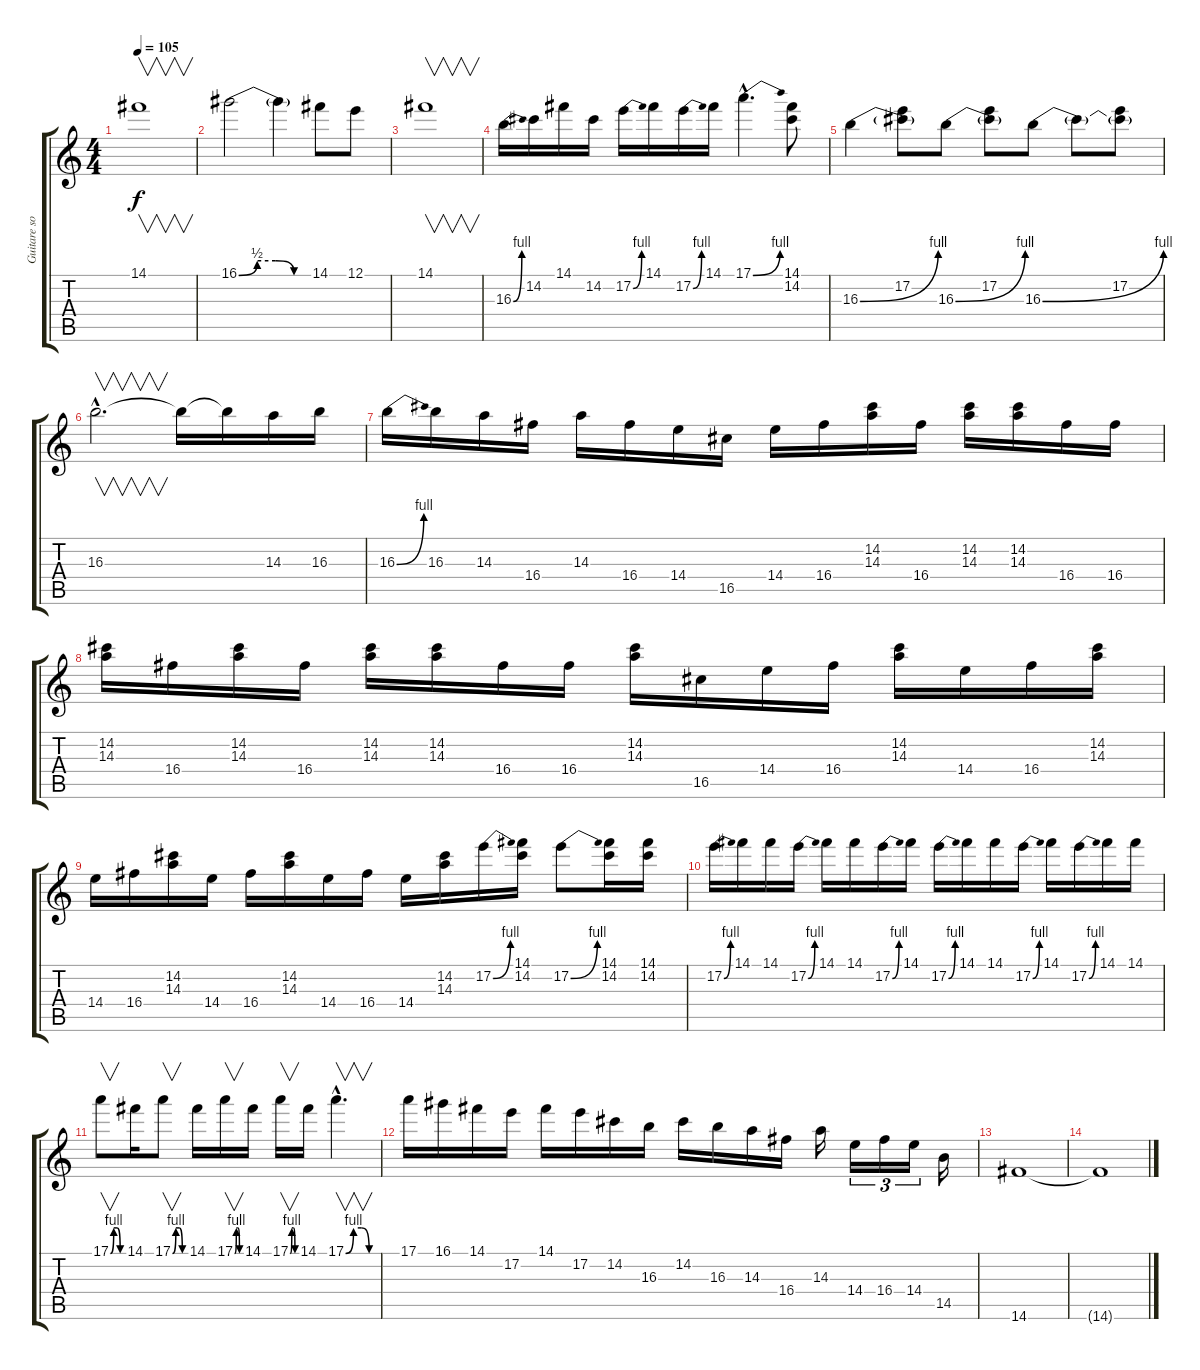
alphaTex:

\track ("Guitare solo" "Guitare so") {instrument distortionguitar}
\staff {score tabs}
\tuning (E4 B3 G3 D3 A2 E2) {hide}
\ts (4 4)
\tempo 105
\clef g2
\ks c
14.1.1{v dy f} |
16.1{be (custom 0 0 15 2 30 2 45 0 60 0)}.2 16.1{t}.4 14.1.8 12.1.8 |
14.1.1{v} |
16.3{be (bend 0 0 60 4)}.16 14.2.16 14.1.16 14.2.16 17.2{be (bend 0 0 60 4)}.16 14.1.16 17.2{be (bend 0 0 60 4)}.16 14.1.16 17.1{be (bend 0 0 60 4) hac}.4{d} (14.1 14.2).8 |
16.3{be (bend 0 0 60 4)}.4 (17.2 16.3{t}).8 16.3{be (bend 0 0 60 4)}.8 (17.2 16.3{t}).8 16.3{be (bend 0 0 60 4)}.8 16.3{t}.8 (17.2 16.3{t}).8 |
16.3{hac}.2{v d} 16.3{t}.16 16.3{t}.16 14.3.16 16.3.16 |
16.3{be (bend 0 0 60 4)}.16 16.3.16 14.3.16 16.4.16 14.3.16 16.4.16 14.4.16 16.5.16 14.4.16 16.4.16 (14.2 14.3).16 16.4.16 (14.2 14.3).16 (14.2 14.3).16 16.4.16 16.4.16 |
(14.2 14.3).16 16.4.16 (14.2 14.3).16 16.4.16 (14.2 14.3).16 (14.2 14.3).16 16.4.16 16.4.16 (14.2 14.3).16 16.5.16 14.4.16 16.4.16 (14.2 14.3).16 14.4.16 16.4.16 (14.2 14.3).16 |
14.4.16{volume 9} 16.4.16 (14.2 14.3).16 14.4.16 16.4.16 (14.2 14.3).16 14.4.16 16.4.16 14.4.16 (14.2 14.3).16 17.2{be (bend 0 0 60 4)}.16 (14.1 14.2).16 17.2{be (bend 0 0 60 4)}.8 (14.1 14.2).16 (14.1 14.2).16 |
17.2{be (bend 0 0 60 4)}.16 14.1.16 14.1.16 17.2{be (bend 0 0 60 4)}.16 14.1.16 14.1.16 17.2{be (bend 0 0 60 4)}.16 14.1.16 17.2{be (bend 0 0 60 4)}.16 14.1.16 14.1.16 17.2{be (bend 0 0 60 4)}.16 14.1.16 17.2{be (bend 0 0 60 4)}.16 14.1.16 14.1.16 |
17.1{be (custom 0 0 15 4 30 4 45 0 60 0)}.8{v volume 3} 14.1.16 17.1{be (custom 0 0 15 4 30 4 45 0 60 0)}.8{v} 14.1.16 17.1{be (custom 0 0 15 4 30 4 45 0 60 0)}.16{v} 14.1.16 17.1{be (custom 0 0 15 4 30 4 45 0 60 0)}.16{v} 14.1.16 17.1{be (custom 0 0 15 4 30 4 45 0 60 0) hac}.4{v d} |
17.1.16 16.1.16 14.1.16 17.2.16 14.1.16 17.2.16 14.2.16 16.3.16 14.2.16 16.3.16 14.3.16 16.4.16 14.3.16 14.4.16{tu (3 2)} 16.4.16{tu (3 2)} 14.4.16{tu (3 2)} 14.5.16 |
14.6.1 |
14.6{t}.1
